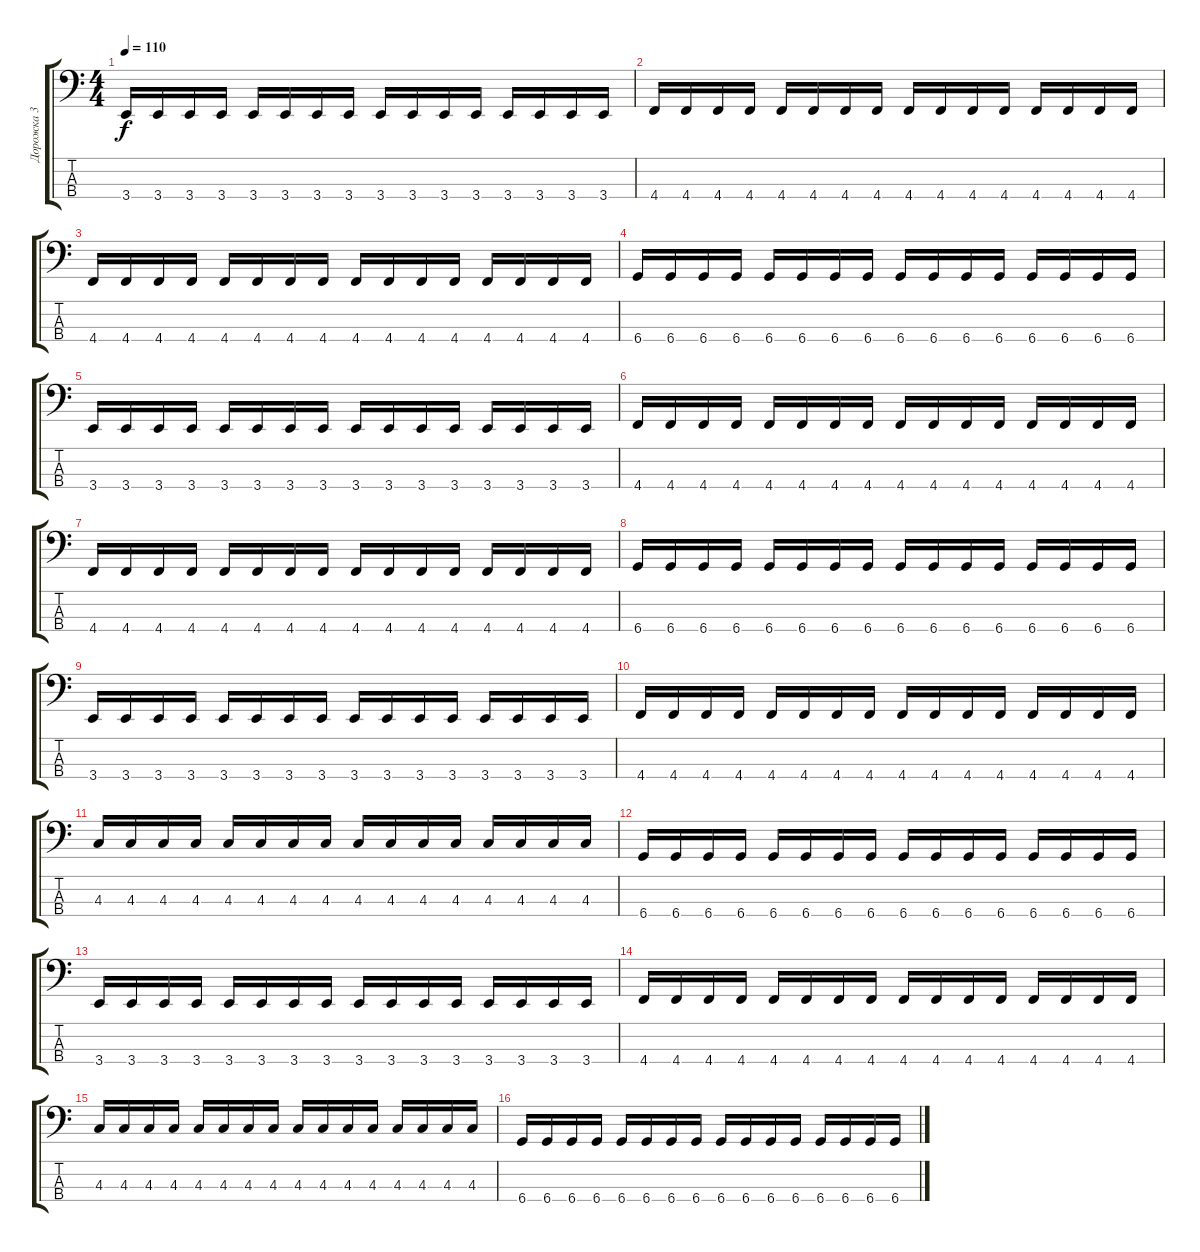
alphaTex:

\track ("Дорожка 3" "Дорожка 3") {instrument electricbassfinger}
\staff {score tabs}
\tuning (Gb2 Db2 Ab1 Db1) {hide}
\ts (4 4)
\tempo 110
\clef f4
\ks c
3.4.16{dy f} 3.4.16 3.4.16 3.4.16 3.4.16 3.4.16 3.4.16 3.4.16 3.4.16 3.4.16 3.4.16 3.4.16 3.4.16 3.4.16 3.4.16 3.4.16 |
4.4.16 4.4.16 4.4.16 4.4.16 4.4.16 4.4.16 4.4.16 4.4.16 4.4.16 4.4.16 4.4.16 4.4.16 4.4.16 4.4.16 4.4.16 4.4.16 |
4.4.16 4.4.16 4.4.16 4.4.16 4.4.16 4.4.16 4.4.16 4.4.16 4.4.16 4.4.16 4.4.16 4.4.16 4.4.16 4.4.16 4.4.16 4.4.16 |
6.4.16 6.4.16 6.4.16 6.4.16 6.4.16 6.4.16 6.4.16 6.4.16 6.4.16 6.4.16 6.4.16 6.4.16 6.4.16 6.4.16 6.4.16 6.4.16 |
3.4.16 3.4.16 3.4.16 3.4.16 3.4.16 3.4.16 3.4.16 3.4.16 3.4.16 3.4.16 3.4.16 3.4.16 3.4.16 3.4.16 3.4.16 3.4.16 |
4.4.16 4.4.16 4.4.16 4.4.16 4.4.16 4.4.16 4.4.16 4.4.16 4.4.16 4.4.16 4.4.16 4.4.16 4.4.16 4.4.16 4.4.16 4.4.16 |
4.4.16 4.4.16 4.4.16 4.4.16 4.4.16 4.4.16 4.4.16 4.4.16 4.4.16 4.4.16 4.4.16 4.4.16 4.4.16 4.4.16 4.4.16 4.4.16 |
6.4.16 6.4.16 6.4.16 6.4.16 6.4.16 6.4.16 6.4.16 6.4.16 6.4.16 6.4.16 6.4.16 6.4.16 6.4.16 6.4.16 6.4.16 6.4.16 |
3.4.16 3.4.16 3.4.16 3.4.16 3.4.16 3.4.16 3.4.16 3.4.16 3.4.16 3.4.16 3.4.16 3.4.16 3.4.16 3.4.16 3.4.16 3.4.16 |
4.4.16 4.4.16 4.4.16 4.4.16 4.4.16 4.4.16 4.4.16 4.4.16 4.4.16 4.4.16 4.4.16 4.4.16 4.4.16 4.4.16 4.4.16 4.4.16 |
4.3.16 4.3.16 4.3.16 4.3.16 4.3.16 4.3.16 4.3.16 4.3.16 4.3.16 4.3.16 4.3.16 4.3.16 4.3.16 4.3.16 4.3.16 4.3.16 |
6.4.16 6.4.16 6.4.16 6.4.16 6.4.16 6.4.16 6.4.16 6.4.16 6.4.16 6.4.16 6.4.16 6.4.16 6.4.16 6.4.16 6.4.16 6.4.16 |
3.4.16 3.4.16 3.4.16 3.4.16 3.4.16 3.4.16 3.4.16 3.4.16 3.4.16 3.4.16 3.4.16 3.4.16 3.4.16 3.4.16 3.4.16 3.4.16 |
4.4.16 4.4.16 4.4.16 4.4.16 4.4.16 4.4.16 4.4.16 4.4.16 4.4.16 4.4.16 4.4.16 4.4.16 4.4.16 4.4.16 4.4.16 4.4.16 |
4.3.16 4.3.16 4.3.16 4.3.16 4.3.16 4.3.16 4.3.16 4.3.16 4.3.16 4.3.16 4.3.16 4.3.16 4.3.16 4.3.16 4.3.16 4.3.16 |
6.4.16 6.4.16 6.4.16 6.4.16 6.4.16 6.4.16 6.4.16 6.4.16 6.4.16 6.4.16 6.4.16 6.4.16 6.4.16 6.4.16 6.4.16 6.4.16
